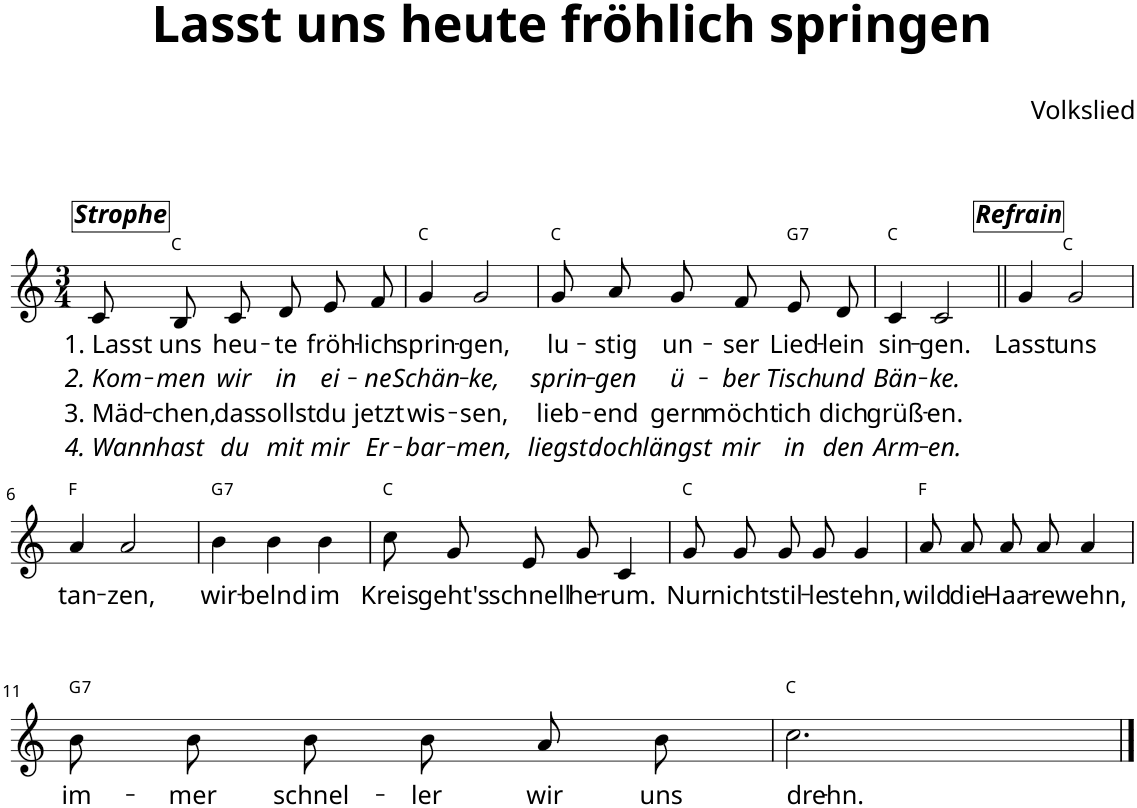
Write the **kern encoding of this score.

**kern	**text	**text	**text	**text	**harte
*part1	*part1	*part1	*part1	*part1	*part1
*staff1	*staff1	*staff1	*staff1	*staff1	*
*I"P1	*	*	*	*	*
*clefG2	*	*	*	*	*
*k[]	*	*	*	*	*
*M3/4	*	*	*	*	*
=1	=1	=1	=1	=1	=1
!LO:TX:a:Bi:t=Strophe	!	!	!	!	!
!	!LO:LY:b	!LO:LY:b	!LO:LY:b	!LO:LY:b	!
8c/L	1. Lasst	2. Kom-	3. Mäd-	4. Wann	C:maj
!	!LO:LY:b	!LO:LY:b	!LO:LY:b	!LO:LY:b	!
8B/J	uns	-men	-chen,	hast	.
!	!LO:LY:b	!LO:LY:b	!LO:LY:b	!LO:LY:b	!
8c/L	heu-	wir	das	du	.
!	!LO:LY:b	!LO:LY:b	!LO:LY:b	!LO:LY:b	!
8d/J	-te	in	sollst	mit	.
!	!LO:LY:b	!LO:LY:b	!LO:LY:b	!LO:LY:b	!
8e/L	fröh-	ei-	du	mir	.
!	!LO:LY:b	!LO:LY:b	!LO:LY:b	!LO:LY:b	!
8f/J	-lich	-ne	jetzt	Er-	.
=2	=2	=2	=2	=2	=2
!	!LO:LY:b	!LO:LY:b	!LO:LY:b	!LO:LY:b	!
4g/	sprin-	Schän-	wis-	-bar-	C:maj
!	!LO:LY:b	!LO:LY:b	!LO:LY:b	!LO:LY:b	!
2g/	-gen,	-ke,	-sen,	-men,	.
=3	=3	=3	=3	=3	=3
!	!LO:LY:b	!LO:LY:b	!LO:LY:b	!LO:LY:b	!
8g/L	lu-	sprin-	lieb-	liegst	C:maj
!	!LO:LY:b	!LO:LY:b	!LO:LY:b	!LO:LY:b	!
8a/J	-stig	-gen	-end	doch	.
!	!LO:LY:b	!LO:LY:b	!LO:LY:b	!LO:LY:b	!
8g/L	un-	ü-	gern	längst	.
!	!LO:LY:b	!LO:LY:b	!LO:LY:b	!LO:LY:b	!
8f/J	-ser	-ber	möcht	mir	.
!	!LO:LY:b	!LO:LY:b	!LO:LY:b	!LO:LY:b	!LO:H:kt=7
8e/L	Lied-	Tisch	ich	in	G:7
!	!LO:LY:b	!LO:LY:b	!LO:LY:b	!LO:LY:b	!
8d/J	-lein	und	dich	den	.
=4	=4	=4	=4	=4	=4
!	!LO:LY:b	!LO:LY:b	!LO:LY:b	!LO:LY:b	!
4c/	sin-	Bän-	grüß-	Arm-	C:maj
!	!LO:LY:b	!LO:LY:b	!LO:LY:b	!LO:LY:b	!
2c/	-gen.	-ke.	-en.	-en.	.
=5||	=5||	=5||	=5||	=5||	=5||
!LO:TX:a:Bi:t=Refrain	!	!	!	!	!
!	!LO:LY:b	!	!	!	!
4g/	Lasst	.	.	.	C:maj
!	!LO:LY:b	!	!	!	!
2g/	uns	.	.	.	.
!!LO:LB:g=z
=6	=6	=6	=6	=6	=6
!	!LO:LY:b	!	!	!	!
4a/	tan-	.	.	.	F:maj
!	!LO:LY:b	!	!	!	!
2a/	-zen,	.	.	.	.
=7	=7	=7	=7	=7	=7
!	!LO:LY:b	!	!	!	!LO:H:kt=7
4b\	wir-	.	.	.	G:7
!	!LO:LY:b	!	!	!	!
4b\	-belnd	.	.	.	.
!	!LO:LY:b	!	!	!	!
4b\	im	.	.	.	.
=8	=8	=8	=8	=8	=8
!	!LO:LY:b	!	!	!	!
8cc/L	Kreis	.	.	.	C:maj
!	!LO:LY:b	!	!	!	!
8g/J	geht's	.	.	.	.
!	!LO:LY:b	!	!	!	!
8e/L	schnell	.	.	.	.
!	!LO:LY:b	!	!	!	!
8g/J	he-	.	.	.	.
!	!LO:LY:b	!	!	!	!
4c/	-rum.	.	.	.	.
=9	=9	=9	=9	=9	=9
!	!LO:LY:b	!	!	!	!
8g/L	Nur	.	.	.	C:maj
!	!LO:LY:b	!	!	!	!
8g/J	nicht	.	.	.	.
!	!LO:LY:b	!	!	!	!
8g/L	stil-	.	.	.	.
!	!LO:LY:b	!	!	!	!
8g/J	-le	.	.	.	.
!	!LO:LY:b	!	!	!	!
4g/	stehn,	.	.	.	.
=10	=10	=10	=10	=10	=10
!	!LO:LY:b	!	!	!	!
8a/L	wild	.	.	.	F:maj
!	!LO:LY:b	!	!	!	!
8a/J	die	.	.	.	.
!	!LO:LY:b	!	!	!	!
8a/L	Haa-	.	.	.	.
!	!LO:LY:b	!	!	!	!
8a/J	-re	.	.	.	.
!	!LO:LY:b	!	!	!	!
4a/	wehn,	.	.	.	.
!!LO:LB:g=z
=11	=11	=11	=11	=11	=11
!	!LO:LY:b	!	!	!	!LO:H:kt=7
8b\L	im-	.	.	.	G:7
!	!LO:LY:b	!	!	!	!
8b\J	-mer	.	.	.	.
!	!LO:LY:b	!	!	!	!
8b\L	schnel-	.	.	.	.
!	!LO:LY:b	!	!	!	!
8b\J	-ler	.	.	.	.
!	!LO:LY:b	!	!	!	!
8a/L	wir	.	.	.	.
!	!LO:LY:b	!	!	!	!
8b/J	uns	.	.	.	.
=12	=12	=12	=12	=12	=12
!	!LO:LY:b	!	!	!	!
2.cc\	drehn.-	.	.	.	C:maj
==	==	==	==	==	==
*-	*-	*-	*-	*-	*-
